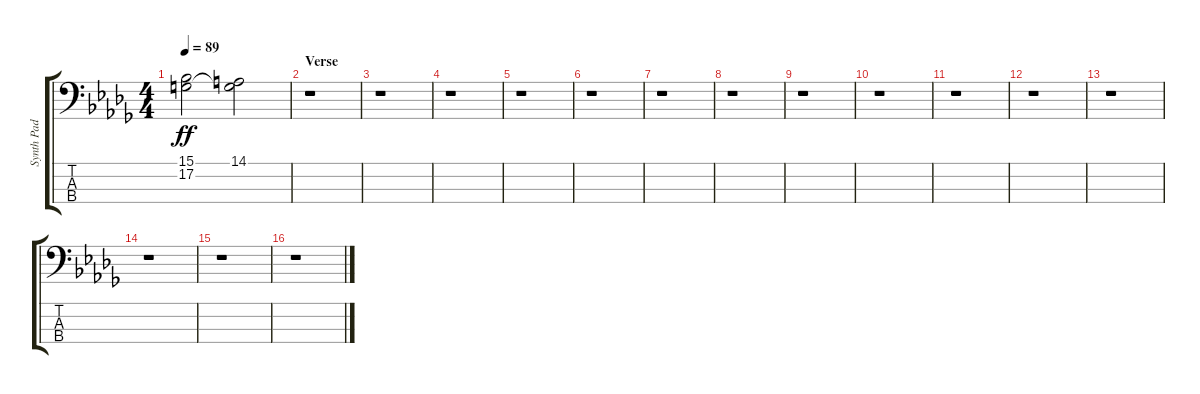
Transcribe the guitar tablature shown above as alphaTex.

\track ("Synth Pad (Staff 2)" "Synth Pad ") {instrument pad3polysynth}
\staff {score tabs}
\tuning (G2 D2 A1 E1) {hide}
\ts (4 4)
\tempo 89
\clef f4
\ks bbminor
(15.1 17.2).2{dy ff} (14.1 17.2{t}).2 |
\section ("" "Verse")
r.1 |
r.1 |
r.1 |
r.1 |
r.1 |
r.1 |
r.1 |
r.1 |
r.1 |
r.1 |
r.1 |
r.1 |
r.1 |
r.1 |
r.1
